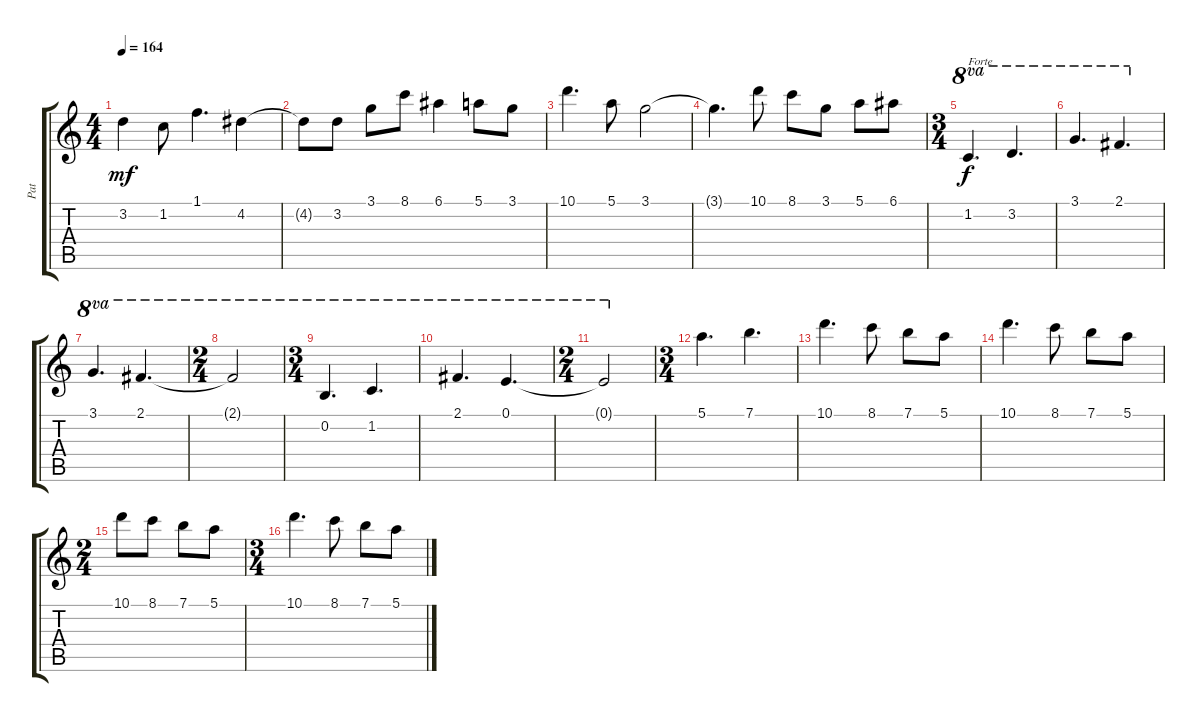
\track ("Pat" "Pat") {instrument acousticguitarsteel}
\staff {score tabs}
\tuning (E4 B3 G3 D3 A2 E2) {hide}
\ts (4 4)
\tempo 164
\clef g2
\ks c
3.2.4{dy mf} 1.2.8 1.1.4{d} 4.2.4 |
4.2{t}.8 3.2.8 3.1.8 8.1.8 6.1.4 5.1.8 3.1.8 |
10.1.4{d} 5.1.8 3.1.2 |
3.1{t}.4{d} 10.1.8 8.1.8 3.1.8 5.1.8 6.1.8 |
\ts (3 4)
1.2.4{d ot 8va txt "Forte" dy f} 3.2.4{d ot 8va} |
3.1.4{d ot 8va} 2.1.4{d ot 8va} |
3.1.4{d ot 8va} 2.1.4{d ot 8va} |
\ts (2 4)
2.1{t}.2{ot 8va} |
\ts (3 4)
0.2.4{d ot 8va} 1.2.4{d ot 8va} |
2.1.4{d ot 8va} 0.1.4{d ot 8va} |
\ts (2 4)
0.1{t}.2{ot 8va} |
\ts (3 4)
5.1.4{d} 7.1.4{d} |
10.1.4{d} 8.1.8 7.1.8 5.1.8 |
10.1.4{d} 8.1.8 7.1.8 5.1.8 |
\ts (2 4)
10.1.8 8.1.8 7.1.8 5.1.8 |
\ts (3 4)
10.1.4{d} 8.1.8 7.1.8 5.1.8
